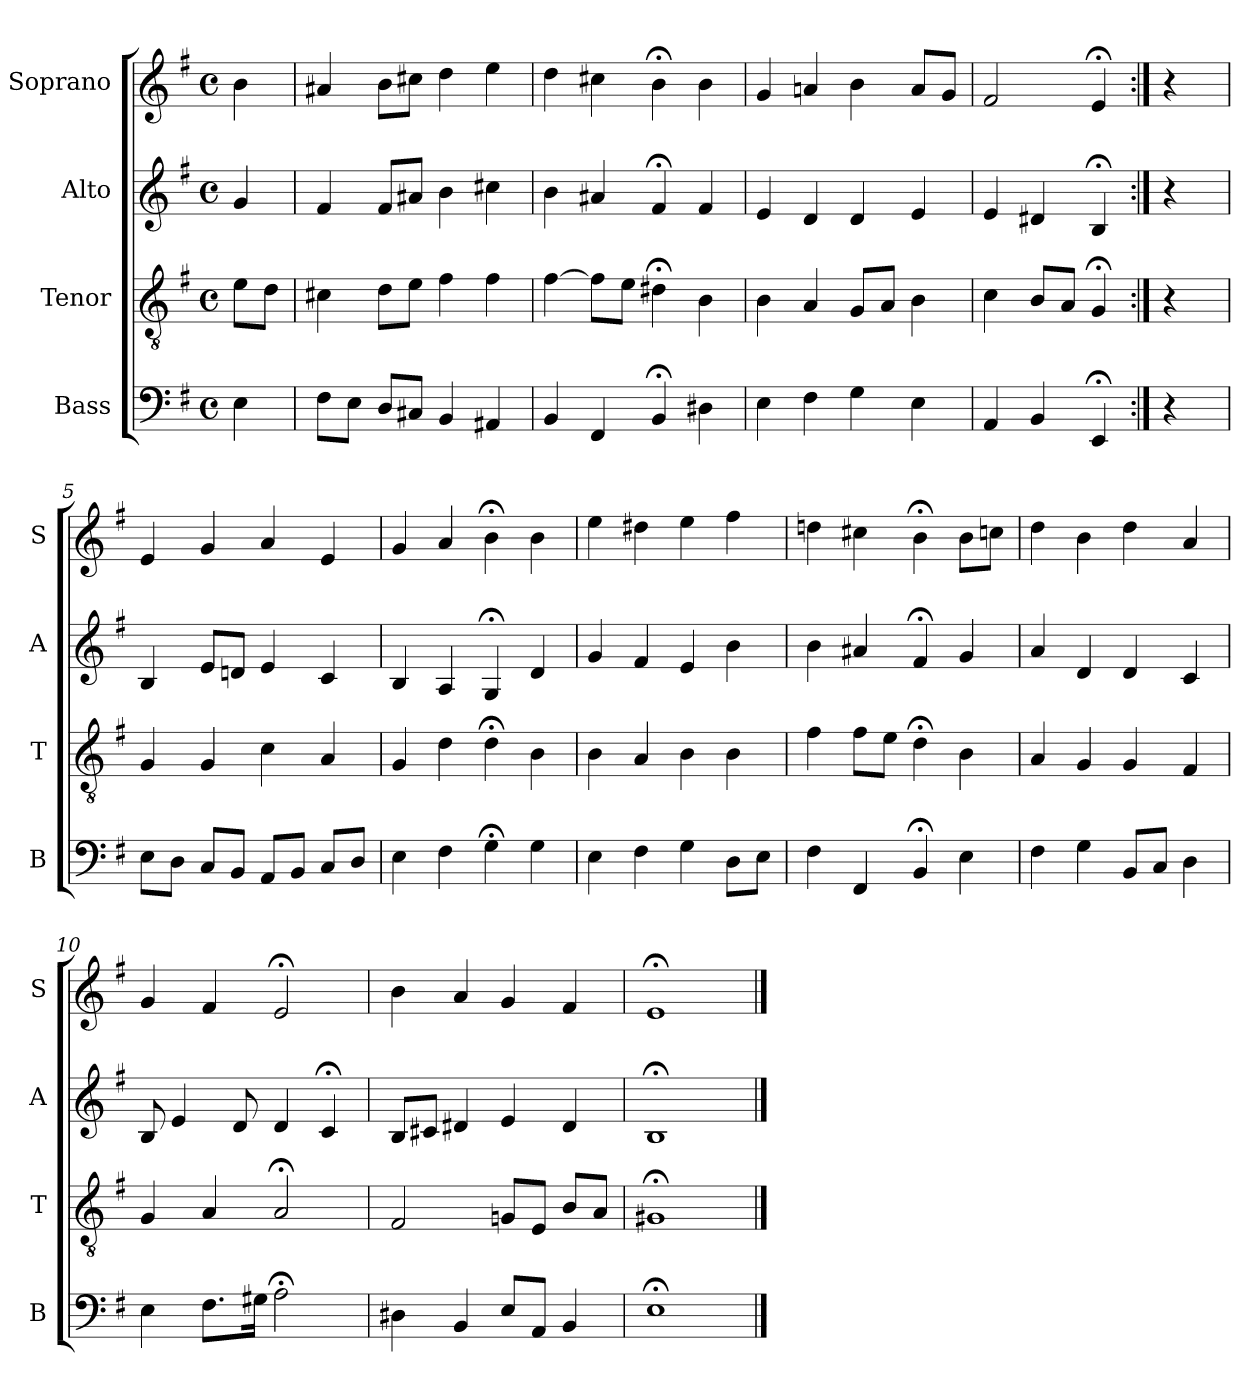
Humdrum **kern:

**kern	**kern	**kern	**kern
*part4	*part3	*part2	*part1
*staff4	*staff3	*staff2	*staff1
*I"Bass	*I"Tenor	*I"Alto	*I"Soprano
*I'B	*I'T	*I'A	*I'S
*clefF4	*clefGv2	*clefG2	*clefG2
*k[f#]	*k[f#]	*k[f#]	*k[f#]
*e:	*e:	*e:	*e:
*M4/4	*M4/4	*M4/4	*M4/4
*met(c)	*met(c)	*met(c)	*met(c)
*MM100	*MM100	*MM100	*MM100
=	=	=	=
4E	8eL	4g	4b
.	8dJ	.	.
=1	=1	=1	=1
8F#L	4c#X	4f#	4a#X
8EJ	.	.	.
8DL	8dL	8f#L	8bL
8C#XJ	8eJ	8a#XJ	8cc#XJ
4BB	4f#	4b	4dd
4AA#X	4f#	4cc#X	4ee
=2	=2	=2	=2
4BB	[4f#	4b	4dd
4FF#	8f#L]	4a#X	4cc#X
.	8eJ	.	.
4BB;<	4d#X;<	4f#;<	4b;<
4D#X	4B	4f#	4b
=3	=3	=3	=3
4E	4B	4e	4g
4F#	4A	4d	4an
4G	8GL	4d	4b
.	8AJ	.	.
4E	4B	4e	8aL
.	.	.	8gJ
=4	=4	=4	=4
4AA	4c	4e	2f#
4BB	8BL	4d#X	.
.	8AJ	.	.
4EE;<	4G;<	4B;<	4e;<
=:|!	=:|!	=:|!	=:|!
4r	4r	4r	4r
=5	=5	=5	=5
8EL	4G	4B	4e
8DJ	.	.	.
8CL	4G	8eL	4g
8BBJ	.	8dnJ	.
8AAL	4c	4e	4a
8BBJ	.	.	.
8CL	4A	4c	4e
8DJ	.	.	.
=6	=6	=6	=6
4E	4G	4B	4g
4F#	4d	4A	4a
4G;<	4d;<	4G;<	4b;<
4G	4B	4d	4b
=7	=7	=7	=7
4E	4B	4g	4ee
4F#	4A	4f#	4dd#X
4G	4B	4e	4ee
8DL	4B	4b	4ff#
8EJ	.	.	.
=8	=8	=8	=8
4F#	4f#	4b	4ddn
4FF#	8f#L	4a#X	4cc#X
.	8eJ	.	.
4BB;<	4d;<	4f#;<	4b;<
4E	4B	4g	8bL
.	.	.	8ccnJ
=9	=9	=9	=9
4F#	4A	4a	4dd
4G	4G	4d	4b
8BBL	4G	4d	4dd
8CJ	.	.	.
4D	4F#	4c	4a
=10	=10	=10	=10
4E	4G	8B	4g
.	.	4e	.
8.F#L	4A	.	4f#
.	.	8d	.
16G#XJk	.	.	.
2A;<	2A;<	4d	2e;<
.	.	4c;<	.
=11	=11	=11	=11
4D#X	2F#	8BL	4b
.	.	8c#XJ	.
4BB	.	4d#X	4a
8EL	8GnL	4e	4g
8AAJ	8EJ	.	.
4BB	8BL	4d#	4f#
.	8AJ	.	.
=12	=12	=12	=12
1E;<	1G#X;<	1B;<	1e;<
==	==	==	==
*-	*-	*-	*-
